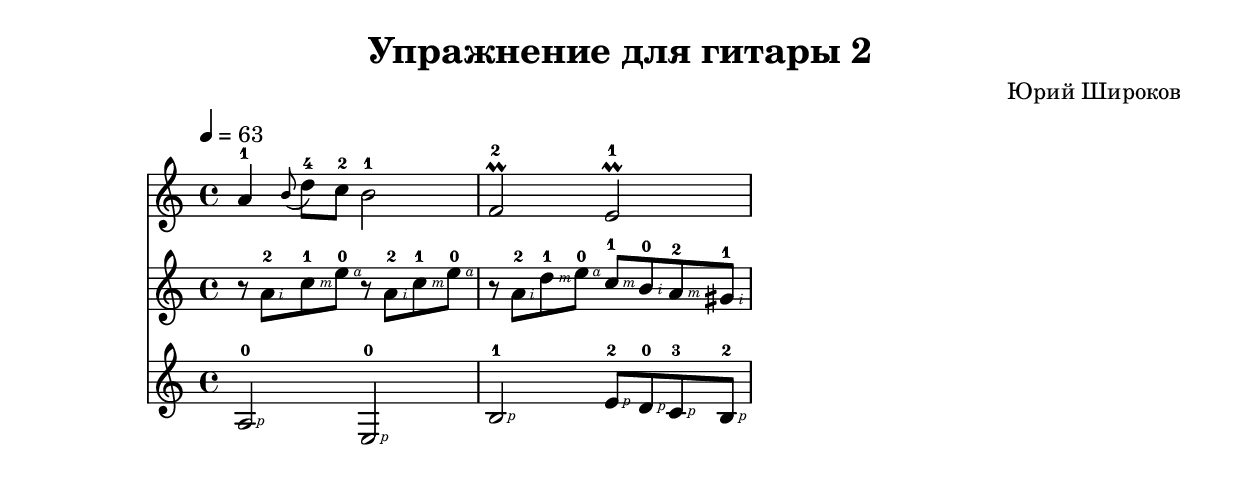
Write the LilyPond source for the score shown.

\header {
	title = "Упражнение для гитары 2"
	composer = "Юрий Широков"
}

\version "2.10.33"

lnotesa = \relative c'' {
  \time 4/4 
  \key c \major
  \tempo 4 = 63
  \override Fingering #'add-stem-support = ##t
  a4-1 \appoggiatura b8 d8-4[ c8-2] b2-1 f2-2 \prall e2-1 \prall 
}

lnotesb = \relative c'' {
  \time 4/4 
  \key c \major
  r8 <a-\rightHandFinger #2 >8-2 <c-\rightHandFinger #3 >-1 <e-\rightHandFinger #4 >-0 
  r8 <a,-\rightHandFinger #2 >8-2 <c-\rightHandFinger #3 >-1 <e-\rightHandFinger #4 >-0 
  r8 <a,-\rightHandFinger #2 >8-2 <d-\rightHandFinger #3 >-1 <e-\rightHandFinger #4 >-0 
  <c-\rightHandFinger #3 >-1 <b-\rightHandFinger #2 >-0 <a-\rightHandFinger #3 >-2 <gis-\rightHandFinger #2 >-1
}

lnotesc = \relative c' {
  \time 4/4 
  \key c \major
  <a-\rightHandFinger #1 >2-0 <e-\rightHandFinger #1 >2-0 <b'-\rightHandFinger #1 >2-1 <e-\rightHandFinger #1 >8-2 <d-\rightHandFinger #1 >-0 <c-\rightHandFinger #1 >-3 <b-\rightHandFinger #1 >-2 
}

\score {
  <<
    \override Score.MetronomeMark #'padding = #3.0 
    \new Staff = "voice1" \lnotesa
    \new Staff = "voice2" \lnotesb
    \new Staff = "voice3" \lnotesc
  >>
  \midi{}
  \layout{}
}
